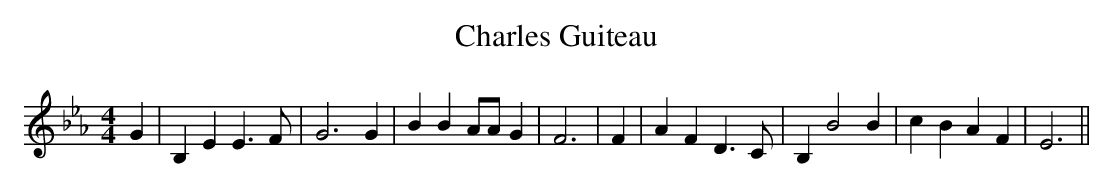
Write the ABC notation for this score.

X:1
T:Charles Guiteau
M:4/4
L:1/4
K:Eb
 G| B, E E3/2 F/2| G3 G| B B A/2A/2 G| F3| F| A F D3/2 C/2| B, B2 B|\
 c B A F| E3||
